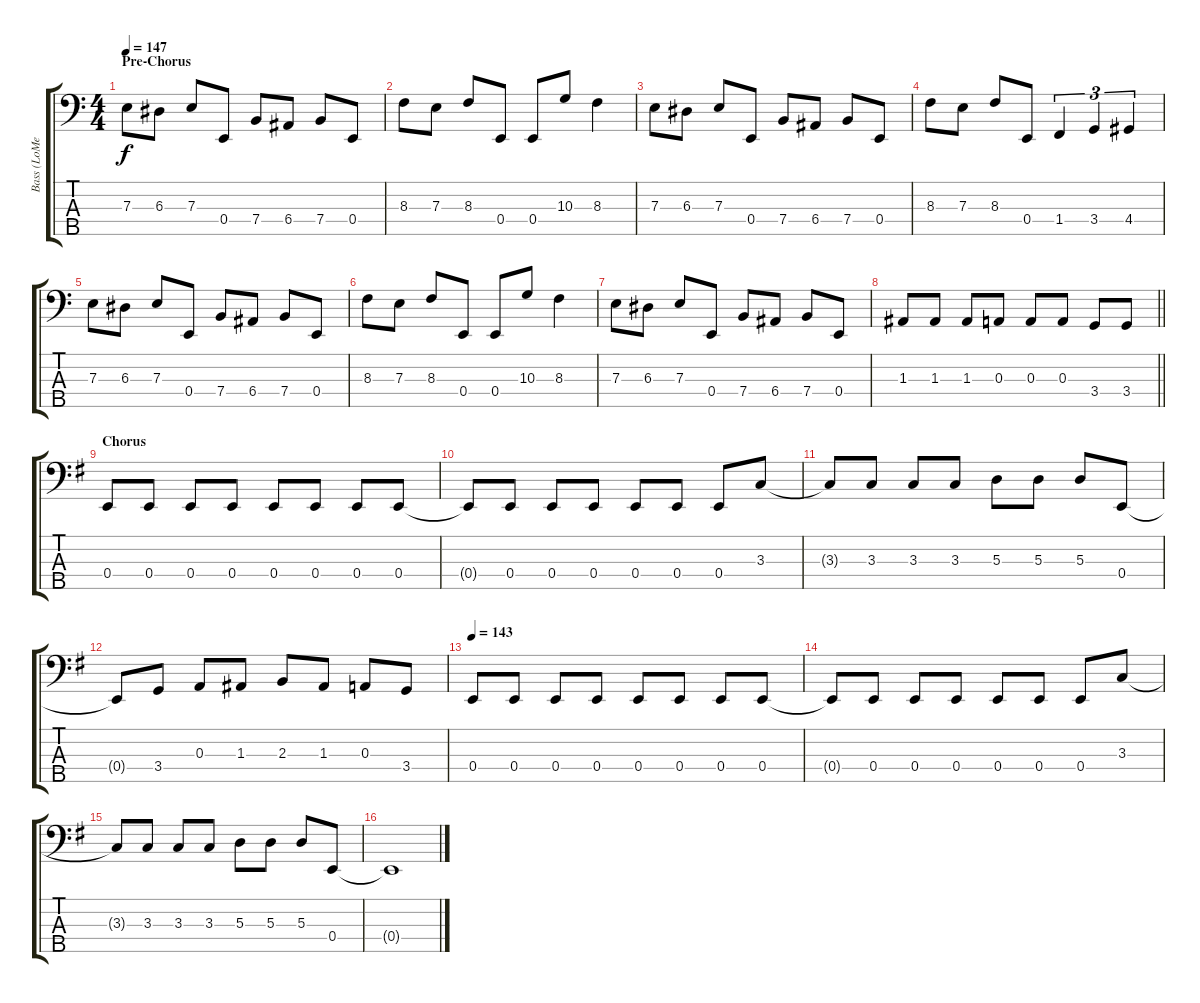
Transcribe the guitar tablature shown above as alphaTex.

\track ("Bass (LoMenzo)" "Bass (LoMe") {instrument electricbasspick}
\staff {score tabs}
\tuning (G2 D2 A1 E1 B0) {hide}
\ts (4 4)
\section ("" "Pre-Chorus")
\tempo 147
\clef f4
\ks c
7.3.8{dy f} 6.3.8 7.3.8 0.4.8 7.4.8 6.4.8 7.4.8 0.4.8 |
8.3.8 7.3.8 8.3.8 0.4.8 0.4.8 10.3.8 8.3.4 |
7.3.8 6.3.8 7.3.8 0.4.8 7.4.8 6.4.8 7.4.8 0.4.8 |
8.3.8 7.3.8 8.3.8 0.4.8 1.4.4{tu (3 2)} 3.4.4{tu (3 2)} 4.4.4{tu (3 2)} |
7.3.8 6.3.8 7.3.8 0.4.8 7.4.8 6.4.8 7.4.8 0.4.8 |
8.3.8 7.3.8 8.3.8 0.4.8 0.4.8 10.3.8 8.3.4 |
7.3.8 6.3.8 7.3.8 0.4.8 7.4.8 6.4.8 7.4.8 0.4.8 |
\barLineRight lightlight
1.3.8 1.3.8 1.3.8 0.3.8 0.3.8 0.3.8 3.4.8 3.4.8 |
\section ("" "Chorus")
\ks g
0.4.8 0.4.8 0.4.8 0.4.8 0.4.8 0.4.8 0.4.8 0.4.8 |
0.4{t}.8 0.4.8 0.4.8 0.4.8 0.4.8 0.4.8 0.4.8 3.3.8 |
3.3{t}.8 3.3.8 3.3.8 3.3.8 5.3.8 5.3.8 5.3.8 0.4.8 |
0.4{t}.8 3.4.8 0.3.8 1.3.8 2.3.8 1.3.8 0.3.8 3.4.8 |
\tempo 143
0.4.8 0.4.8 0.4.8 0.4.8 0.4.8 0.4.8 0.4.8 0.4.8 |
0.4{t}.8 0.4.8 0.4.8 0.4.8 0.4.8 0.4.8 0.4.8 3.3.8 |
3.3{t}.8 3.3.8 3.3.8 3.3.8 5.3.8 5.3.8 5.3.8 0.4.8 |
0.4{t}.1
